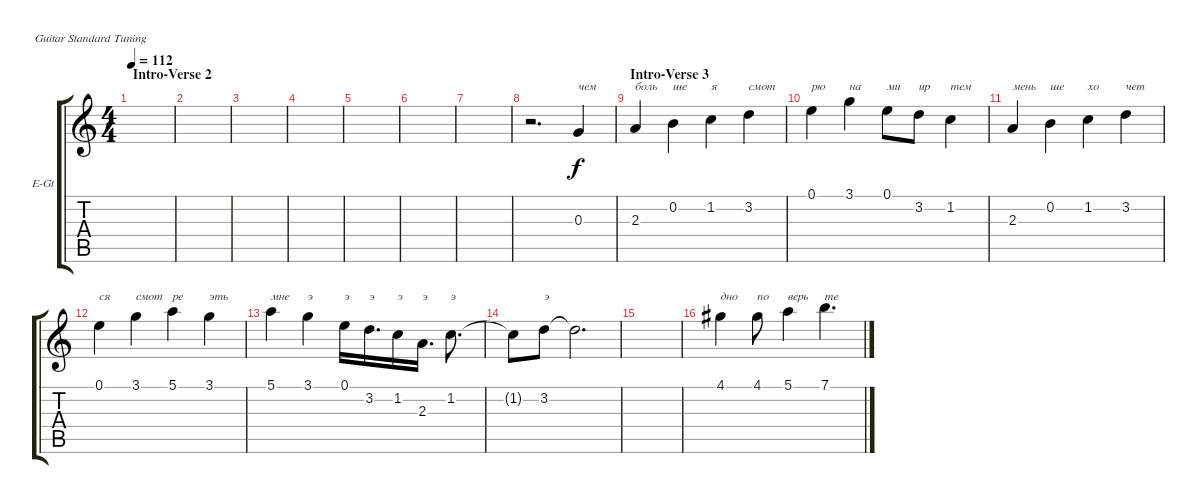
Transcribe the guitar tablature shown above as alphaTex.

\bracketExtendMode groupsimilarinstruments
\firstSystemTrackNameOrientation horizontal
\otherSystemsTrackNameOrientation horizontal
\track ("vocal back (Konstantin Bekrev)" "E-Gt") {instrument electricguitarclean}
\staff {score tabs}
\tuning (E4 B3 G3 D3 A2 E2)
\ts (4 4)
\section ("" "Intro-Verse 2")
\tempo 112
\clef g2
\scale
0.333333
\ks aminor
|
\scale
0.333333 |
\scale
0.333333 |
\scale
0.333333 |
\scale
0.333333 |
\scale
0.333333 |
\scale
0.333333 |
\scale
0.333333 r.2{d} 0.3.4{txt "чем"} |
\section ("" "Intro-Verse 3")
\scale
0.333333 2.3.4{txt "боль"} 0.2.4{txt "ше"} 1.2.4{txt "я"} 3.2.4{txt "смот"} |
\scale
0.333333 0.1.4{txt "рю"} 3.1.4{txt "на"} 0.1.8{txt "ми"} 3.2.8{txt "ир"} 1.2.4{txt "тем"} |
\scale
0.333333 2.3.4{txt "мень"} 0.2.4{txt "ше"} 1.2.4{txt "хо"} 3.2.4{txt "чет"} |
\scale
0.333333 0.1.4{txt "ся"} 3.1.4{txt "смот"} 5.1.4{txt "ре"} 3.1.4{txt "эть"} |
\scale
0.333333 5.1.4{txt "мне"} 3.1.4{txt "э"} 0.1.16{txt "э"} 3.2.16{d txt "э"} 1.2.16{txt "э"} 2.3.16{d txt "э"} 1.2.8{d txt "э"} |
\scale
0.333333 1.2{t}.8 3.2.8{txt "э"} 3.2{t}.2{d} |
\scale
0.333333 |
\scale
0.333333 4.1.4{txt "дно"} 4.1.8{txt "по"} 5.1.4{txt "верь"} 7.1.4{d txt "те"}
